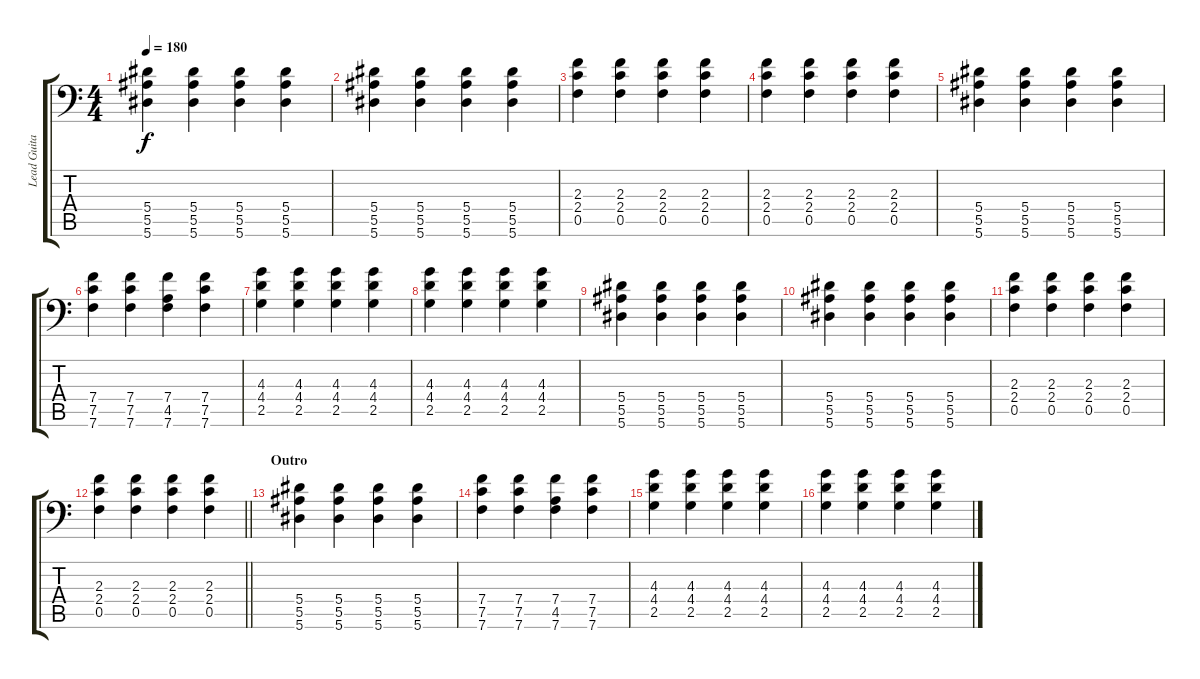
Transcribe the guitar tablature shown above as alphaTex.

\track ("Lead Guitar" "Lead Guita") {instrument distortionguitar}
\staff {score tabs}
\tuning (C4 G3 Eb3 Bb2 F2 Bb1) {hide}
\ts (4 4)
\tempo 180
\clef f4
\ks c
(5.4 5.5 5.6).4{dy f} (5.4 5.5 5.6).4 (5.4 5.5 5.6).4 (5.4 5.5 5.6).4 |
(5.4 5.5 5.6).4 (5.4 5.5 5.6).4 (5.4 5.5 5.6).4 (5.4 5.5 5.6).4 |
(2.3 2.4 0.5).4 (2.3 2.4 0.5).4 (2.3 2.4 0.5).4 (2.3 2.4 0.5).4 |
(2.3 2.4 0.5).4 (2.3 2.4 0.5).4 (2.3 2.4 0.5).4 (2.3 2.4 0.5).4 |
(5.4 5.5 5.6).4 (5.4 5.5 5.6).4 (5.4 5.5 5.6).4 (5.4 5.5 5.6).4 |
(7.4 7.5 7.6).4 (7.4 7.5 7.6).4 (7.4 4.5 7.6).4 (7.4 7.5 7.6).4 |
(4.3 4.4 2.5).4 (4.3 4.4 2.5).4 (4.3 4.4 2.5).4 (4.3 4.4 2.5).4 |
(4.3 4.4 2.5).4 (4.3 4.4 2.5).4 (4.3 4.4 2.5).4 (4.3 4.4 2.5).4 |
(5.4 5.5 5.6).4 (5.4 5.5 5.6).4 (5.4 5.5 5.6).4 (5.4 5.5 5.6).4 |
(5.4 5.5 5.6).4 (5.4 5.5 5.6).4 (5.4 5.5 5.6).4 (5.4 5.5 5.6).4 |
(2.3 2.4 0.5).4 (2.3 2.4 0.5).4 (2.3 2.4 0.5).4 (2.3 2.4 0.5).4 |
\barLineRight lightlight
(2.3 2.4 0.5).4 (2.3 2.4 0.5).4 (2.3 2.4 0.5).4 (2.3 2.4 0.5).4 |
\section ("" "Outro")
(5.4 5.5 5.6).4 (5.4 5.5 5.6).4 (5.4 5.5 5.6).4 (5.4 5.5 5.6).4 |
(7.4 7.5 7.6).4 (7.4 7.5 7.6).4 (7.4 4.5 7.6).4 (7.4 7.5 7.6).4 |
(4.3 4.4 2.5).4 (4.3 4.4 2.5).4 (4.3 4.4 2.5).4 (4.3 4.4 2.5).4 |
(4.3 4.4 2.5).4 (4.3 4.4 2.5).4 (4.3 4.4 2.5).4 (4.3 4.4 2.5).4
